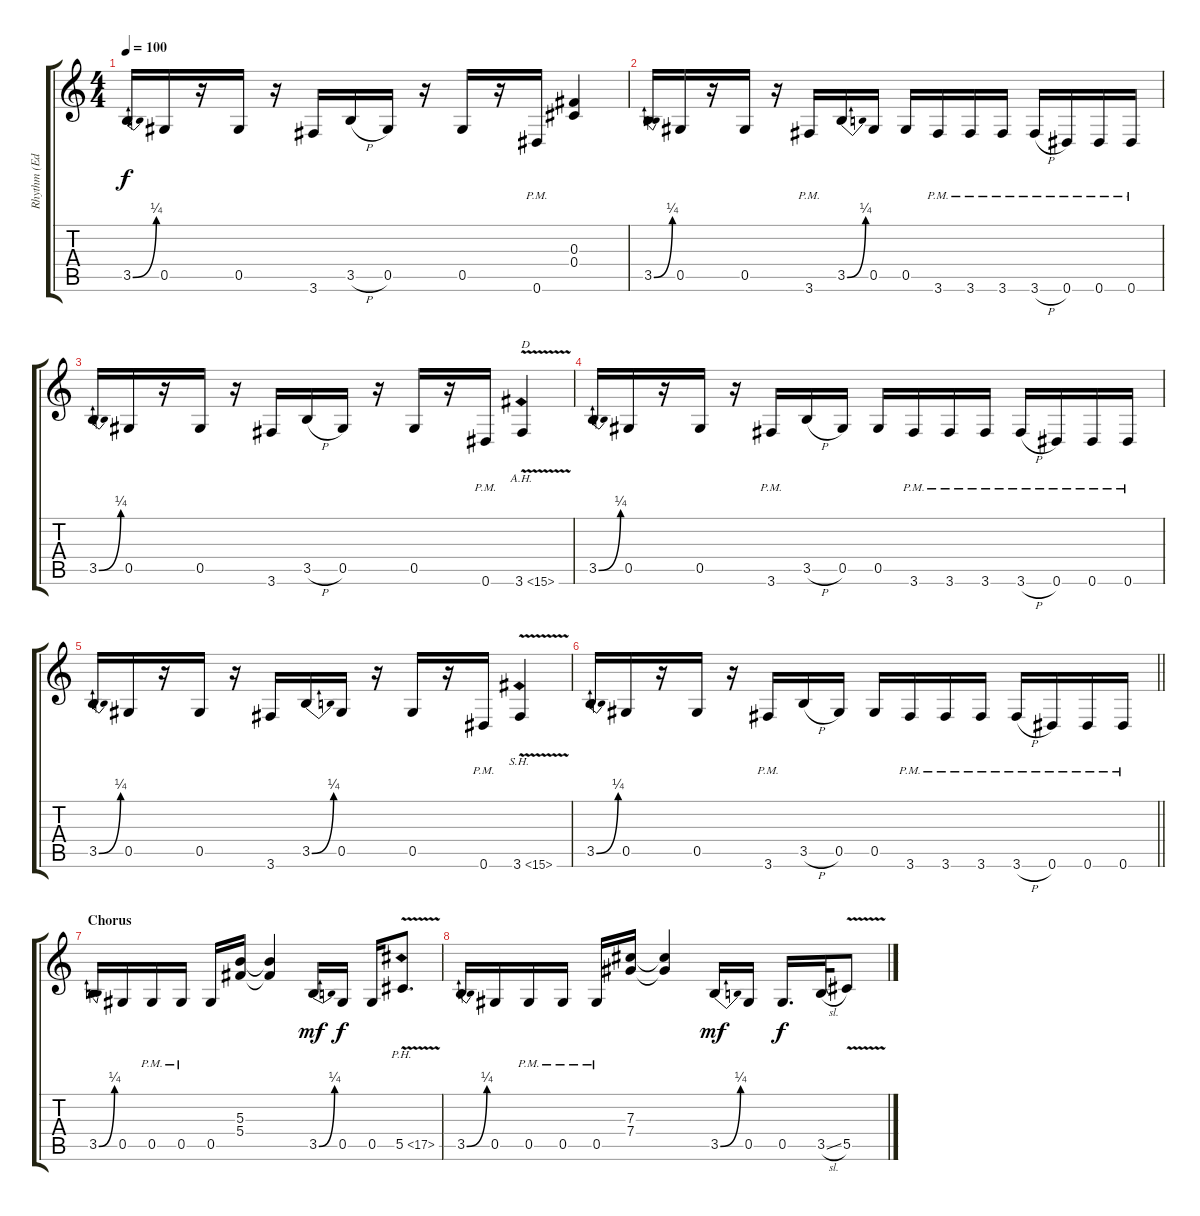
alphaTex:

\track ("Rhythm (Eddie Van Halen)" "Rhythm (Ed") {instrument distortionguitar}
\staff {score tabs}
\tuning (Eb4 Bb3 Gb3 Db3 Ab2 Eb2) {hide}
\ts (4 4)
\tempo 100
\clef g2
\ks c
3.5{be (bend 0 0 60 1)}.16{dy f} 0.5.16 r.16 0.5.16 r.16 3.6.16 3.5{h}.16 0.5.16 r.16 0.5.16 r.16 0.6{pm}.16 (0.3 0.4).4 |
3.5{be (bend 0 0 60 1)}.16 0.5.16 r.16 0.5.16 r.16 3.6{pm}.16 3.5{be (bend 0 0 60 1)}.16 0.5.16 0.5.16 3.6{pm}.16 3.6{pm}.16 3.6{pm}.16 3.6{h pm}.16 0.6{pm}.16 0.6{pm}.16 0.6{pm}.16 |
3.5{be (bend 0 0 60 1)}.16 0.5.16 r.16 0.5.16 r.16 3.6.16 3.5{h}.16 0.5.16 r.16 0.5.16 r.16 0.6{pm}.16 3.6{ah 12 v}.4{txt "D"} |
3.5{be (bend 0 0 60 1)}.16 0.5.16 r.16 0.5.16 r.16 3.6{pm}.16 3.5{h}.16 0.5.16 0.5.16 3.6{pm}.16 3.6{pm}.16 3.6{pm}.16 3.6{h pm}.16 0.6{pm}.16 0.6{pm}.16 0.6{pm}.16 |
3.5{be (bend 0 0 60 1)}.16 0.5.16 r.16 0.5.16 r.16 3.6.16 3.5{be (bend 0 0 60 1)}.16 0.5.16 r.16 0.5.16 r.16 0.6{pm}.16 3.6{sh 12 v}.4 |
\barLineRight lightlight
3.5{be (bend 0 0 60 1)}.16 0.5.16 r.16 0.5.16 r.16 3.6{pm}.16 3.5{h}.16 0.5.16 0.5.16 3.6{pm}.16 3.6{pm}.16 3.6{pm}.16 3.6{h pm}.16 0.6{pm}.16 0.6{pm}.16 0.6{pm}.16 |
\section ("" "Chorus")
3.5{be (bend 0 0 60 1)}.16 0.5.16 0.5{pm}.16 0.5{pm}.16 0.5.16 (5.3 5.4).16 (5.3{t} 5.4{t}).4 3.5{be (bend 0 0 60 1)}.16{dy mf} 0.5.16{dy f} 0.5.16 5.5{ph 12 v}.8{d} |
3.5{be (bend 0 0 60 1)}.16 0.5.16 0.5{pm}.16 0.5{pm}.16 0.5{pm}.16 (7.3 7.4).16 (7.3{t} 7.4{t}).4 3.5{be (bend 0 0 60 1)}.16{dy mf} 0.5.16 0.5.16{d dy f} 3.5{sl}.32 5.5{v}.8
